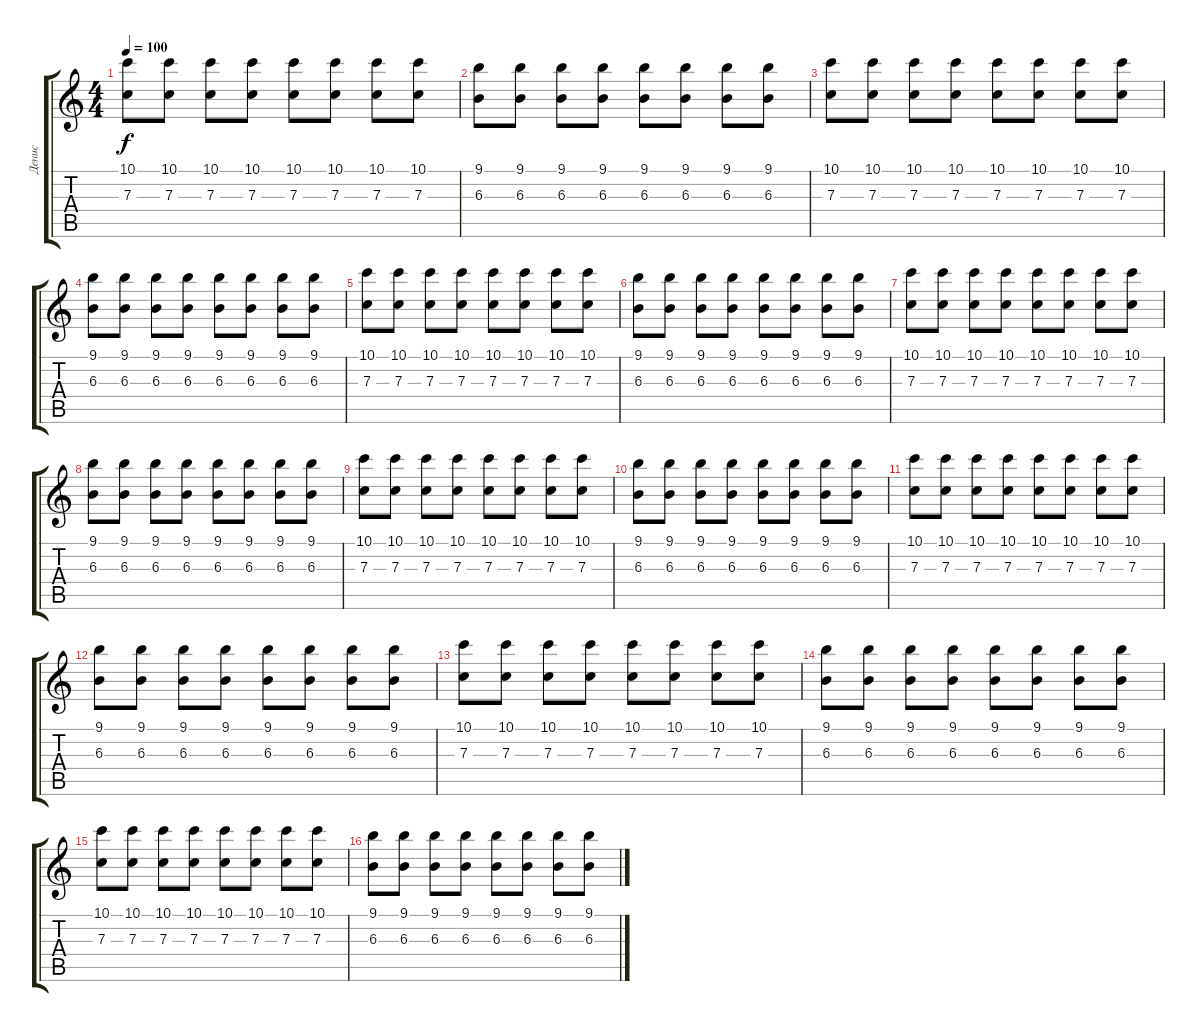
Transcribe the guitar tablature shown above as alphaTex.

\track ("Денис" "Денис") {instrument electricguitarclean}
\staff {score tabs}
\tuning (D4 A3 F3 C3 G2 C2) {hide}
\ts (4 4)
\tempo 100
\clef g2
\ks c
(10.1 7.3).8{dy f} (10.1 7.3).8 (10.1 7.3).8 (10.1 7.3).8 (10.1 7.3).8 (10.1 7.3).8 (10.1 7.3).8 (10.1 7.3).8 |
(9.1 6.3).8 (9.1 6.3).8 (9.1 6.3).8 (9.1 6.3).8 (9.1 6.3).8 (9.1 6.3).8 (9.1 6.3).8 (9.1 6.3).8 |
(10.1 7.3).8 (10.1 7.3).8 (10.1 7.3).8 (10.1 7.3).8 (10.1 7.3).8 (10.1 7.3).8 (10.1 7.3).8 (10.1 7.3).8 |
(9.1 6.3).8 (9.1 6.3).8 (9.1 6.3).8 (9.1 6.3).8 (9.1 6.3).8 (9.1 6.3).8 (9.1 6.3).8 (9.1 6.3).8 |
(10.1 7.3).8 (10.1 7.3).8 (10.1 7.3).8 (10.1 7.3).8 (10.1 7.3).8 (10.1 7.3).8 (10.1 7.3).8 (10.1 7.3).8 |
(9.1 6.3).8 (9.1 6.3).8 (9.1 6.3).8 (9.1 6.3).8 (9.1 6.3).8 (9.1 6.3).8 (9.1 6.3).8 (9.1 6.3).8 |
(10.1 7.3).8 (10.1 7.3).8 (10.1 7.3).8 (10.1 7.3).8 (10.1 7.3).8 (10.1 7.3).8 (10.1 7.3).8 (10.1 7.3).8 |
(9.1 6.3).8 (9.1 6.3).8 (9.1 6.3).8 (9.1 6.3).8 (9.1 6.3).8 (9.1 6.3).8 (9.1 6.3).8 (9.1 6.3).8 |
(10.1 7.3).8 (10.1 7.3).8 (10.1 7.3).8 (10.1 7.3).8 (10.1 7.3).8 (10.1 7.3).8 (10.1 7.3).8 (10.1 7.3).8 |
(9.1 6.3).8 (9.1 6.3).8 (9.1 6.3).8 (9.1 6.3).8 (9.1 6.3).8 (9.1 6.3).8 (9.1 6.3).8 (9.1 6.3).8 |
(10.1 7.3).8 (10.1 7.3).8 (10.1 7.3).8 (10.1 7.3).8 (10.1 7.3).8 (10.1 7.3).8 (10.1 7.3).8 (10.1 7.3).8 |
(9.1 6.3).8 (9.1 6.3).8 (9.1 6.3).8 (9.1 6.3).8 (9.1 6.3).8 (9.1 6.3).8 (9.1 6.3).8 (9.1 6.3).8 |
(10.1 7.3).8 (10.1 7.3).8 (10.1 7.3).8 (10.1 7.3).8 (10.1 7.3).8 (10.1 7.3).8 (10.1 7.3).8 (10.1 7.3).8 |
(9.1 6.3).8 (9.1 6.3).8 (9.1 6.3).8 (9.1 6.3).8 (9.1 6.3).8 (9.1 6.3).8 (9.1 6.3).8 (9.1 6.3).8 |
(10.1 7.3).8 (10.1 7.3).8 (10.1 7.3).8 (10.1 7.3).8 (10.1 7.3).8 (10.1 7.3).8 (10.1 7.3).8 (10.1 7.3).8 |
(9.1 6.3).8 (9.1 6.3).8 (9.1 6.3).8 (9.1 6.3).8 (9.1 6.3).8 (9.1 6.3).8 (9.1 6.3).8 (9.1 6.3).8
